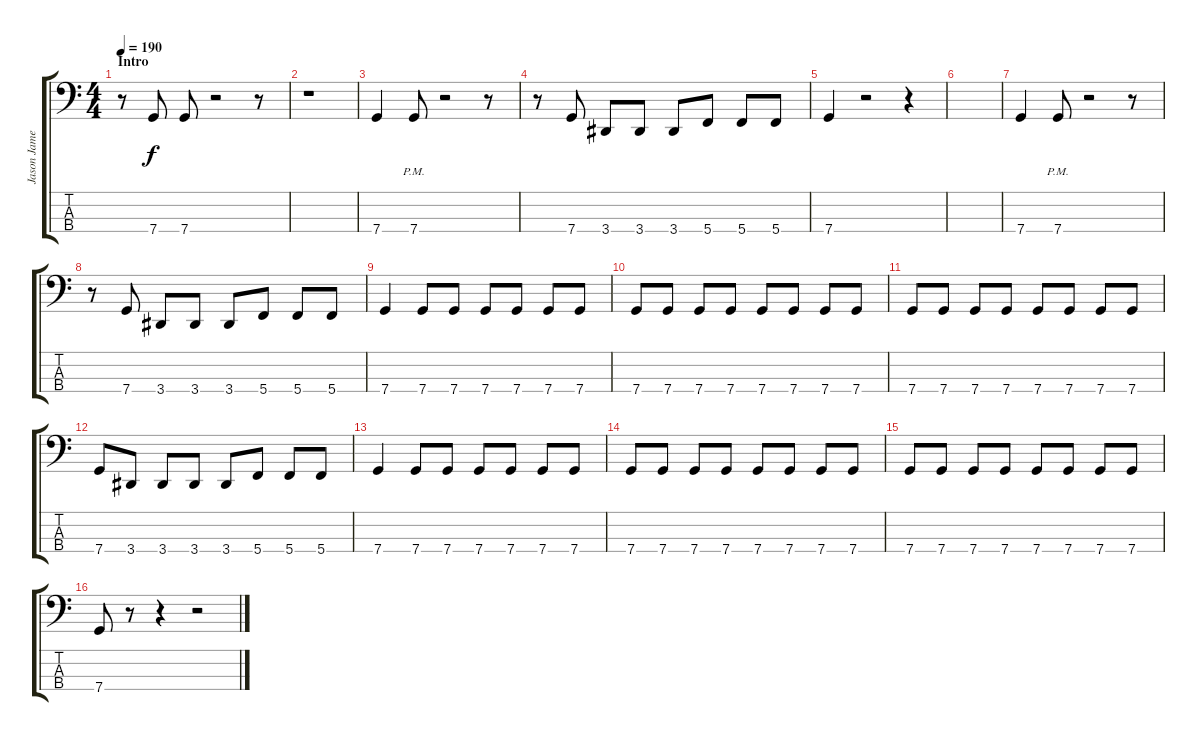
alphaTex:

\track ("Jason James" "Jason Jame") {instrument electricbasspick}
\staff {score tabs}
\tuning (F2 C2 G1 C1) {hide}
\ts (4 4)
\section ("" "Intro")
\tempo 190
\clef f4
\ks c
r.8{dy f instrument electricbasspick} 7.4.8 7.4.8 r.2 r.8 |
r.1 |
7.4.4 7.4{pm}.8 r.2 r.8 |
r.8 7.4.8 3.4.8 3.4.8 3.4.8 5.4.8 5.4.8 5.4.8 |
7.4.4 r.2 r.4 |
|
7.4.4 7.4{pm}.8 r.2 r.8 |
r.8 7.4.8 3.4.8 3.4.8 3.4.8 5.4.8 5.4.8 5.4.8 |
7.4.4 7.4.8 7.4.8 7.4.8 7.4.8 7.4.8 7.4.8 |
7.4.8 7.4.8 7.4.8 7.4.8 7.4.8 7.4.8 7.4.8 7.4.8 |
7.4.8 7.4.8 7.4.8 7.4.8 7.4.8 7.4.8 7.4.8 7.4.8 |
7.4.8 3.4.8 3.4.8 3.4.8 3.4.8 5.4.8 5.4.8 5.4.8 |
7.4.4 7.4.8 7.4.8 7.4.8 7.4.8 7.4.8 7.4.8 |
7.4.8 7.4.8 7.4.8 7.4.8 7.4.8 7.4.8 7.4.8 7.4.8 |
7.4.8 7.4.8 7.4.8 7.4.8 7.4.8 7.4.8 7.4.8 7.4.8 |
7.4.8 r.8 r.4 r.2
